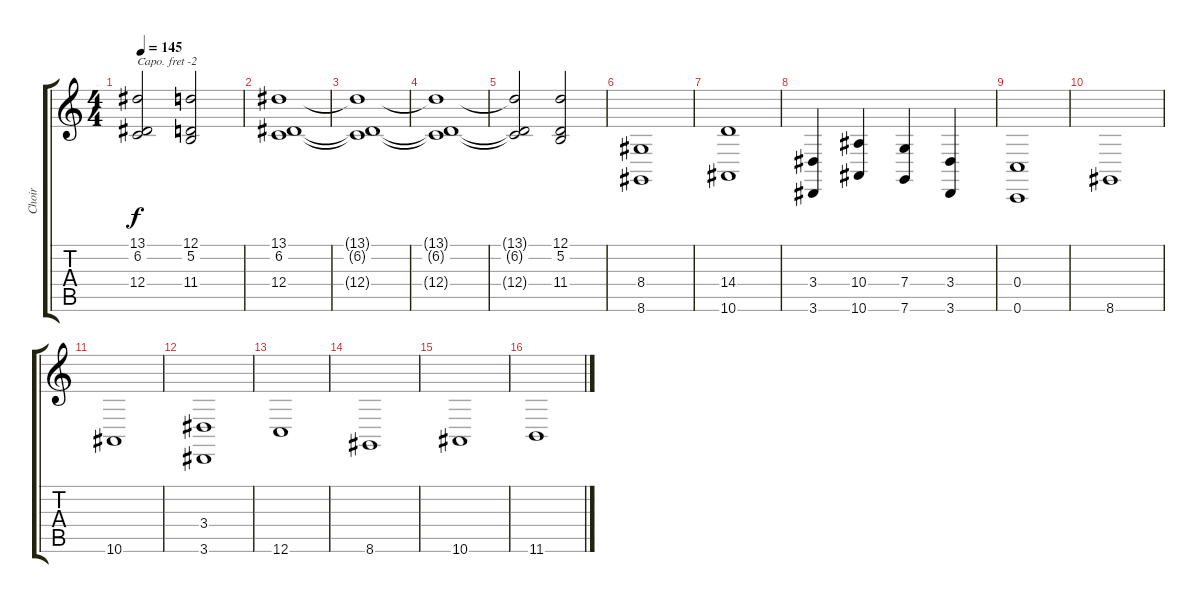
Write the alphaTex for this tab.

\track ("Choir" "Choir") {instrument choiraahs}
\staff {score tabs}
\capo -2
\tuning (E4 B3 G3 D3 A2 D2) {hide}
\ts (4 4)
\tempo 145
\clef g2
\ks c
(13.1{t} 6.2{t} 12.4{t}).2{dy f} (12.1 5.2 11.4).2 |
(13.1 6.2 12.4).1 |
(13.1{t} 6.2{t} 12.4{t}).1 |
(13.1{t} 6.2{t} 12.4{t}).1 |
(13.1{t} 6.2{t} 12.4{t}).2 (12.1 5.2 11.4).2 |
(8.4 8.6).1 |
(14.4 10.6).1 |
(3.4 3.6).4 (10.4 10.6).4 (7.4 7.6).4 (3.4 3.6).4 |
(0.4 0.6).1 |
8.6.1 |
10.6.1 |
(3.4 3.6).1 |
12.6.1 |
8.6.1 |
10.6.1 |
11.6.1
